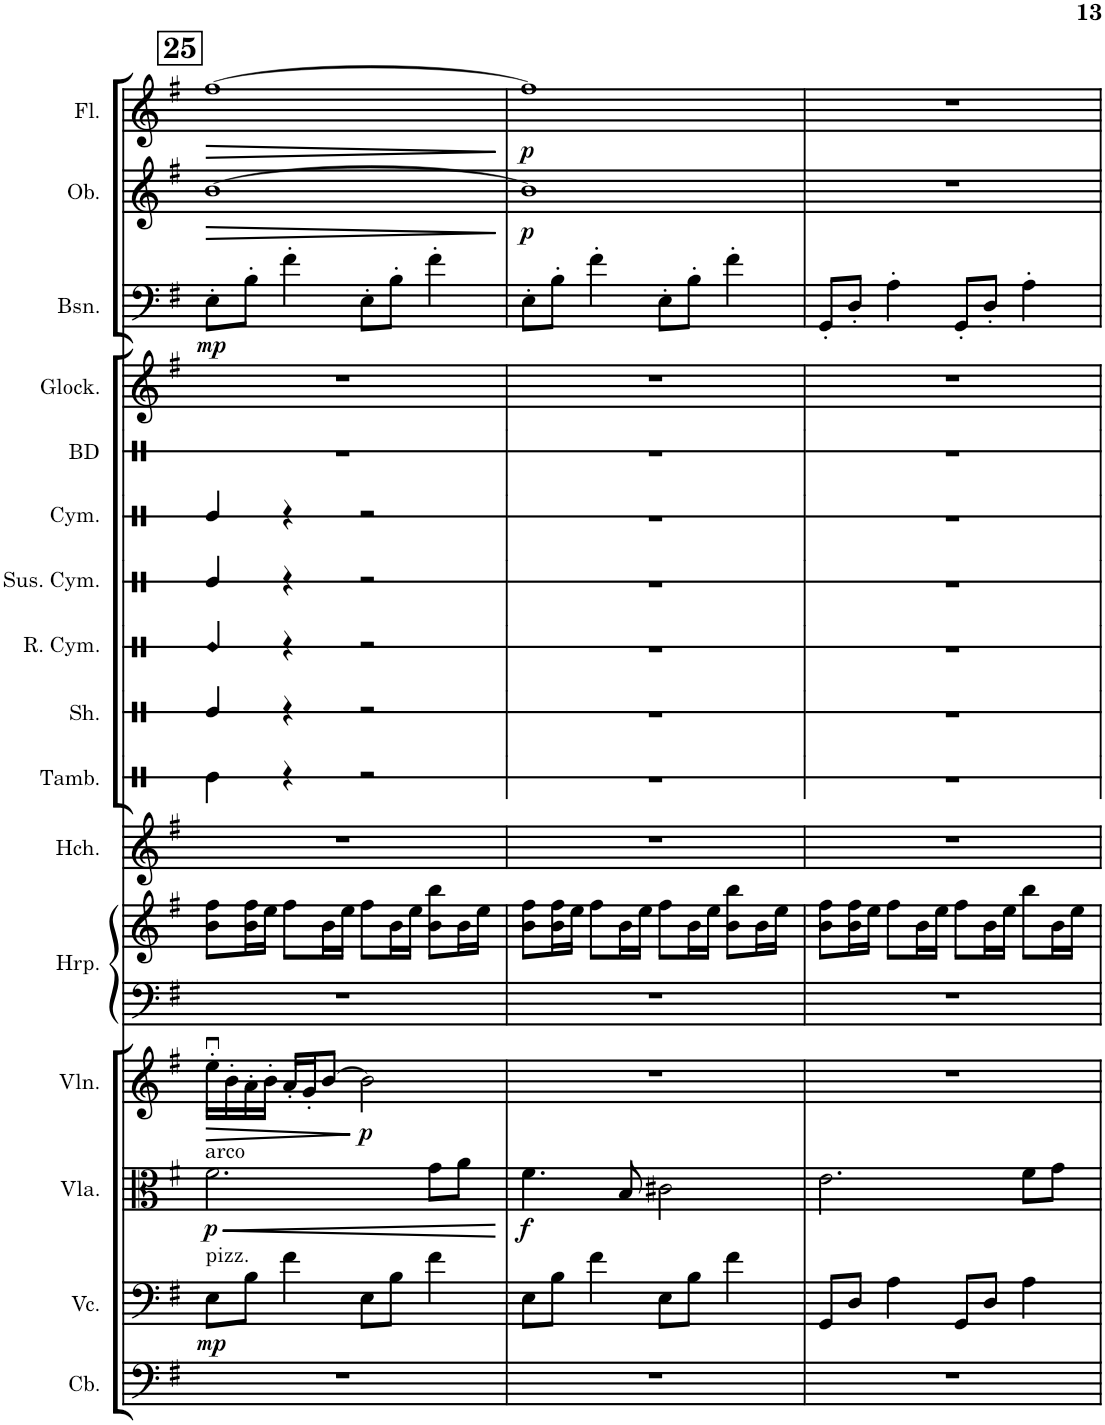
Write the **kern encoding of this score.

**kern	**kern	**dynam	**kern	**dynam	**kern	**dynam	**kern	**kern	**kern	**kern	**kern	**kern	**kern	**kern	**kern	**kern	**kern	**dynam	**kern	**dynam	**kern	**dynam
*part16	*part15	*part15	*part14	*part14	*part13	*part13	*part12	*part12	*part11	*part10	*part9	*part8	*part7	*part6	*part5	*part4	*part3	*part3	*part2	*part2	*part1	*part1
*staff17	*staff16	*staff16	*staff15	*staff15	*staff14	*staff14	*staff13	*staff12	*staff11	*staff10	*staff9	*staff8	*staff7	*staff6	*staff5	*staff4	*staff3	*staff3	*staff2	*staff2	*staff1	*staff1
*I"Contrabass	*I"Violoncello	*	*I"Viola	*	*I"Violin	*	*I"Harp	*	*I"Harpsichord	*I"Tambourine	*I"Shaker	*I"Ride Cymbal	*I"Suspended Cymbal	*I"Cymbals	*I"Bass Drum	*I"Glockenspiel	*I"Bassoon	*	*I"Oboe	*	*I"Flute	*
*I'Cb.	*I'Vc.	*	*I'Vla.	*	*I'Vln.	*	*I'Hrp.	*	*I'Hch.	*I'Tamb.	*I'Sh.	*I'R. Cym.	*I'Sus. Cym.	*I'Cym.	*I'BD	*I'Glock.	*I'Bsn.	*	*I'Ob.	*	*I'Fl.	*
!!LO:PB:g=z
*clefF4	*clefF4	*	*clefC3	*	*clefG2	*	*clefF4	*clefG2	*clefG2	*clefX	*clefX	*clefX	*clefX	*clefX	*clefX	*clefG2	*clefF4	*	*clefG2	*	*clefG2	*
*Trd7c12	*	*	*	*	*	*	*	*	*	*	*	*	*	*	*	*Trd-14c-24	*	*	*	*	*	*
*k[f#]	*k[f#]	*	*k[f#]	*	*k[f#]	*	*k[f#]	*k[f#]	*k[f#]	*k[]	*k[]	*k[]	*k[]	*k[]	*k[]	*k[f#]	*k[f#]	*	*k[f#]	*	*k[f#]	*
*M4/4	*M4/4	*	*M4/4	*	*M4/4	*	*M4/4	*M4/4	*M4/4	*M4/4	*M4/4	*M4/4	*M4/4	*M4/4	*M4/4	*M4/4	*M4/4	*	*M4/4	*	*M4/4	*
!!LO:REH:place=s1:a:B:cj:fs=14:t=25
=25	=25	=25	=25	=25	=25	=25	=25	=25	=25	=25	=25	=25	=25	=25	=25	=25	=25	=25	=25	=25	=25	=25
!	!	!	!LO:TX:a:t=arco	!	!	!	!	!	!	!	!	!	!	!	!	!	!	!	!	!	!	!
!	!LO:TX:a:t=pizz.	!	!	!	!	!	!	!	!	!	!	!	!	!	!	!	!	!	!	!	!	!
!	!	!LO:DY:b	!	!LO:HP:b	!	!LO:HP:b	!	!	!	!	!	!LO:N:head=diamond	!	!	!	!	!	!	!	!LO:HP:b	!	!LO:HP:b
!	!	!	!	!LO:DY:n=1:b	!	!	!	!	!	!	!	!	!	!	!	!	!	!LO:DY:b	!	!	!	!
1r	8E\L	mp	2.f#\	< p	16eeu'\LL	>	1r	8b\ 8ff#\L	1r	4Re\	4Re/	4Re/	4Re/	4Re/	1r	1r	8E'\L	mp	[1b	>	[1ff#	>
.	.	.	.	.	16b'\	.	.	.	.	.	.	.	.	.	.	.	.	.	.	.	.	.
.	8B\J	.	.	.	16a'\	.	.	16b\ 16ff#\L	.	.	.	.	.	.	.	.	8B'\J	.	.	.	.	.
.	.	.	.	.	16b'\JJ	.	.	16ee\JJ	.	.	.	.	.	.	.	.	.	.	.	.	.	.
.	4f#\	.	.	.	16a'/LL	.	.	8ff#\L	.	4r	4r	4r	4r	4r	.	.	4f#'\	.	.	.	.	.
.	.	.	.	.	16g'/J	.	.	.	.	.	.	.	.	.	.	.	.	.	.	.	.	.
.	.	.	.	.	[8b/J	.	.	16b\L	.	.	.	.	.	.	.	.	.	.	.	.	.	.
.	.	.	.	.	.	.	.	16ee\JJ	.	.	.	.	.	.	.	.	.	.	.	.	.	.
!	!	!	!	!	!	!LO:DY:n=1:b	!	!	!	!	!	!	!	!	!	!	!	!	!	!	!	!
.	8E\L	.	.	.	2b\]	] p	.	8ff#\L	.	2r	2r	2r	2r	2r	.	.	8E'\L	.	.	.	.	.
.	8B\J	.	.	.	.	.	.	16b\L	.	.	.	.	.	.	.	.	8B'\J	.	.	.	.	.
.	.	.	.	.	.	.	.	16ee\JJ	.	.	.	.	.	.	.	.	.	.	.	.	.	.
.	4f#\	.	8g\L	.	.	.	.	8b\ 8bb\L	.	.	.	.	.	.	.	.	4f#'\	.	.	.	.	.
.	.	.	8a\J	.	.	.	.	16b\L	.	.	.	.	.	.	.	.	.	.	.	.	.	.
.	.	.	.	.	.	.	.	16ee\JJ	.	.	.	.	.	.	.	.	.	.	.	.	.	.
.	.	.	.	[	.	.	.	.	.	.	.	.	.	.	.	.	.	.	.	]	.	]
=26	=26	=26	=26	=26	=26	=26	=26	=26	=26	=26	=26	=26	=26	=26	=26	=26	=26	=26	=26	=26	=26	=26
!	!	!	!	!LO:DY:b	!	!	!	!	!	!	!	!	!	!	!	!	!	!	!	!LO:DY:b	!	!LO:DY:b
1r	8E\L	.	4.f#\	f	1r	.	1r	8b\ 8ff#\L	1r	1r	1r	1r	1r	1r	1r	1r	8E'\L	.	1b]	p	1ff#]	p
.	8B\J	.	.	.	.	.	.	16b\ 16ff#\L	.	.	.	.	.	.	.	.	8B'\J	.	.	.	.	.
.	.	.	.	.	.	.	.	16ee\JJ	.	.	.	.	.	.	.	.	.	.	.	.	.	.
.	4f#\	.	.	.	.	.	.	8ff#\L	.	.	.	.	.	.	.	.	4f#'\	.	.	.	.	.
.	.	.	8B/	.	.	.	.	16b\L	.	.	.	.	.	.	.	.	.	.	.	.	.	.
.	.	.	.	.	.	.	.	16ee\JJ	.	.	.	.	.	.	.	.	.	.	.	.	.	.
.	8E\L	.	2c#X\	.	.	.	.	8ff#\L	.	.	.	.	.	.	.	.	8E'\L	.	.	.	.	.
.	8B\J	.	.	.	.	.	.	16b\L	.	.	.	.	.	.	.	.	8B'\J	.	.	.	.	.
.	.	.	.	.	.	.	.	16ee\JJ	.	.	.	.	.	.	.	.	.	.	.	.	.	.
.	4f#\	.	.	.	.	.	.	8b\ 8bb\L	.	.	.	.	.	.	.	.	4f#'\	.	.	.	.	.
.	.	.	.	.	.	.	.	16b\L	.	.	.	.	.	.	.	.	.	.	.	.	.	.
.	.	.	.	.	.	.	.	16ee\JJ	.	.	.	.	.	.	.	.	.	.	.	.	.	.
=27	=27	=27	=27	=27	=27	=27	=27	=27	=27	=27	=27	=27	=27	=27	=27	=27	=27	=27	=27	=27	=27	=27
1r	8GG/L	.	2.e\	.	1r	.	1r	8b\ 8ff#\L	1r	1r	1r	1r	1r	1r	1r	1r	8GG'/L	.	1r	.	1r	.
.	8D/J	.	.	.	.	.	.	16b\ 16ff#\L	.	.	.	.	.	.	.	.	8D'/J	.	.	.	.	.
.	.	.	.	.	.	.	.	16ee\JJ	.	.	.	.	.	.	.	.	.	.	.	.	.	.
.	4A\	.	.	.	.	.	.	8ff#\L	.	.	.	.	.	.	.	.	4A'\	.	.	.	.	.
.	.	.	.	.	.	.	.	16b\L	.	.	.	.	.	.	.	.	.	.	.	.	.	.
.	.	.	.	.	.	.	.	16ee\JJ	.	.	.	.	.	.	.	.	.	.	.	.	.	.
.	8GG/L	.	.	.	.	.	.	8ff#\L	.	.	.	.	.	.	.	.	8GG'/L	.	.	.	.	.
.	8D/J	.	.	.	.	.	.	16b\L	.	.	.	.	.	.	.	.	8D'/J	.	.	.	.	.
.	.	.	.	.	.	.	.	16ee\JJ	.	.	.	.	.	.	.	.	.	.	.	.	.	.
.	4A\	.	8f#\L	.	.	.	.	8bb\L	.	.	.	.	.	.	.	.	4A'\	.	.	.	.	.
.	.	.	8g\J	.	.	.	.	16b\L	.	.	.	.	.	.	.	.	.	.	.	.	.	.
.	.	.	.	.	.	.	.	16ee\JJ	.	.	.	.	.	.	.	.	.	.	.	.	.	.
=	=	=	=	=	=	=	=	=	=	=	=	=	=	=	=	=	=	=	=	=	=	=
*-	*-	*-	*-	*-	*-	*-	*-	*-	*-	*-	*-	*-	*-	*-	*-	*-	*-	*-	*-	*-	*-	*-
